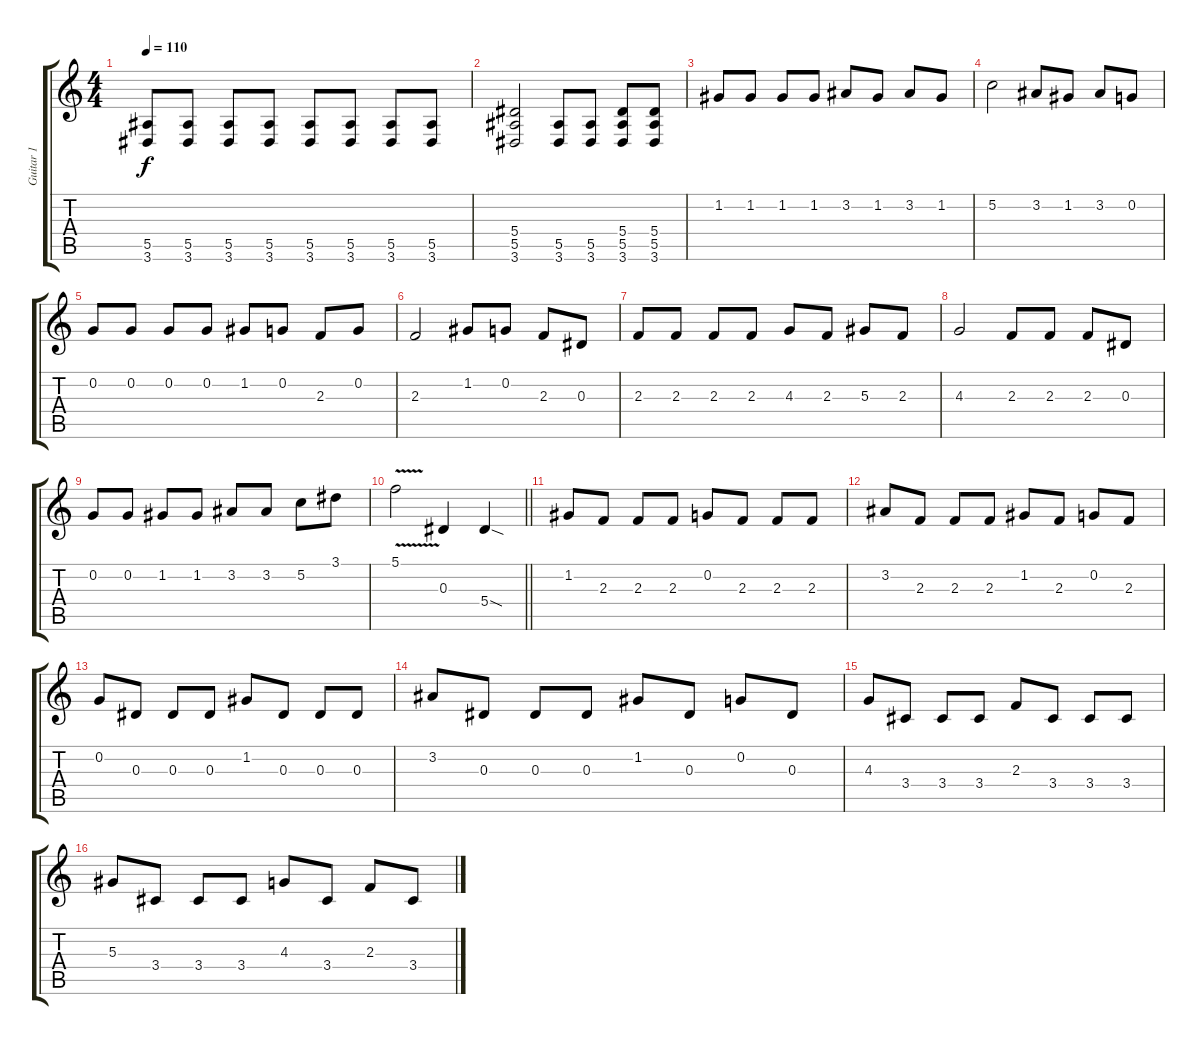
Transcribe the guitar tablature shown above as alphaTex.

\track ("Guitar 1" "Guitar 1") {instrument distortionguitar}
\staff {score tabs}
\tuning (C4 G3 Eb3 Bb2 F2 C2) {hide}
\ts (4 4)
\tempo 110
\clef g2
\ks c
(5.5 3.6).8{dy f} (5.5 3.6).8 (5.5 3.6).8 (5.5 3.6).8 (5.5 3.6).8 (5.5 3.6).8 (5.5 3.6).8 (5.5 3.6).8 |
(5.4 5.5 3.6).2 (5.5 3.6).8 (5.5 3.6).8 (5.4 5.5 3.6).8 (5.4 5.5 3.6).8 |
1.2.8 1.2.8 1.2.8 1.2.8 3.2.8 1.2.8 3.2.8 1.2.8 |
5.2.2 3.2.8 1.2.8 3.2.8 0.2.8 |
0.2.8 0.2.8 0.2.8 0.2.8 1.2.8 0.2.8 2.3.8 0.2.8 |
2.3.2 1.2.8 0.2.8 2.3.8 0.3.8 |
2.3.8 2.3.8 2.3.8 2.3.8 4.3.8 2.3.8 5.3.8 2.3.8 |
4.3.2 2.3.8 2.3.8 2.3.8 0.3.8 |
0.2.8 0.2.8 1.2.8 1.2.8 3.2.8 3.2.8 5.2.8 3.1.8 |
\barLineRight lightlight
5.1{v}.2 0.3.4 5.4{sod}.4 |
\section ("" "")
1.2.8 2.3.8 2.3.8 2.3.8 0.2.8 2.3.8 2.3.8 2.3.8 |
3.2.8 2.3.8 2.3.8 2.3.8 1.2.8 2.3.8 0.2.8 2.3.8 |
0.2.8 0.3.8 0.3.8 0.3.8 1.2.8 0.3.8 0.3.8 0.3.8 |
3.2.8 0.3.8 0.3.8 0.3.8 1.2.8 0.3.8 0.2.8 0.3.8 |
4.3.8 3.4.8 3.4.8 3.4.8 2.3.8 3.4.8 3.4.8 3.4.8 |
5.3.8 3.4.8 3.4.8 3.4.8 4.3.8 3.4.8 2.3.8 3.4.8
